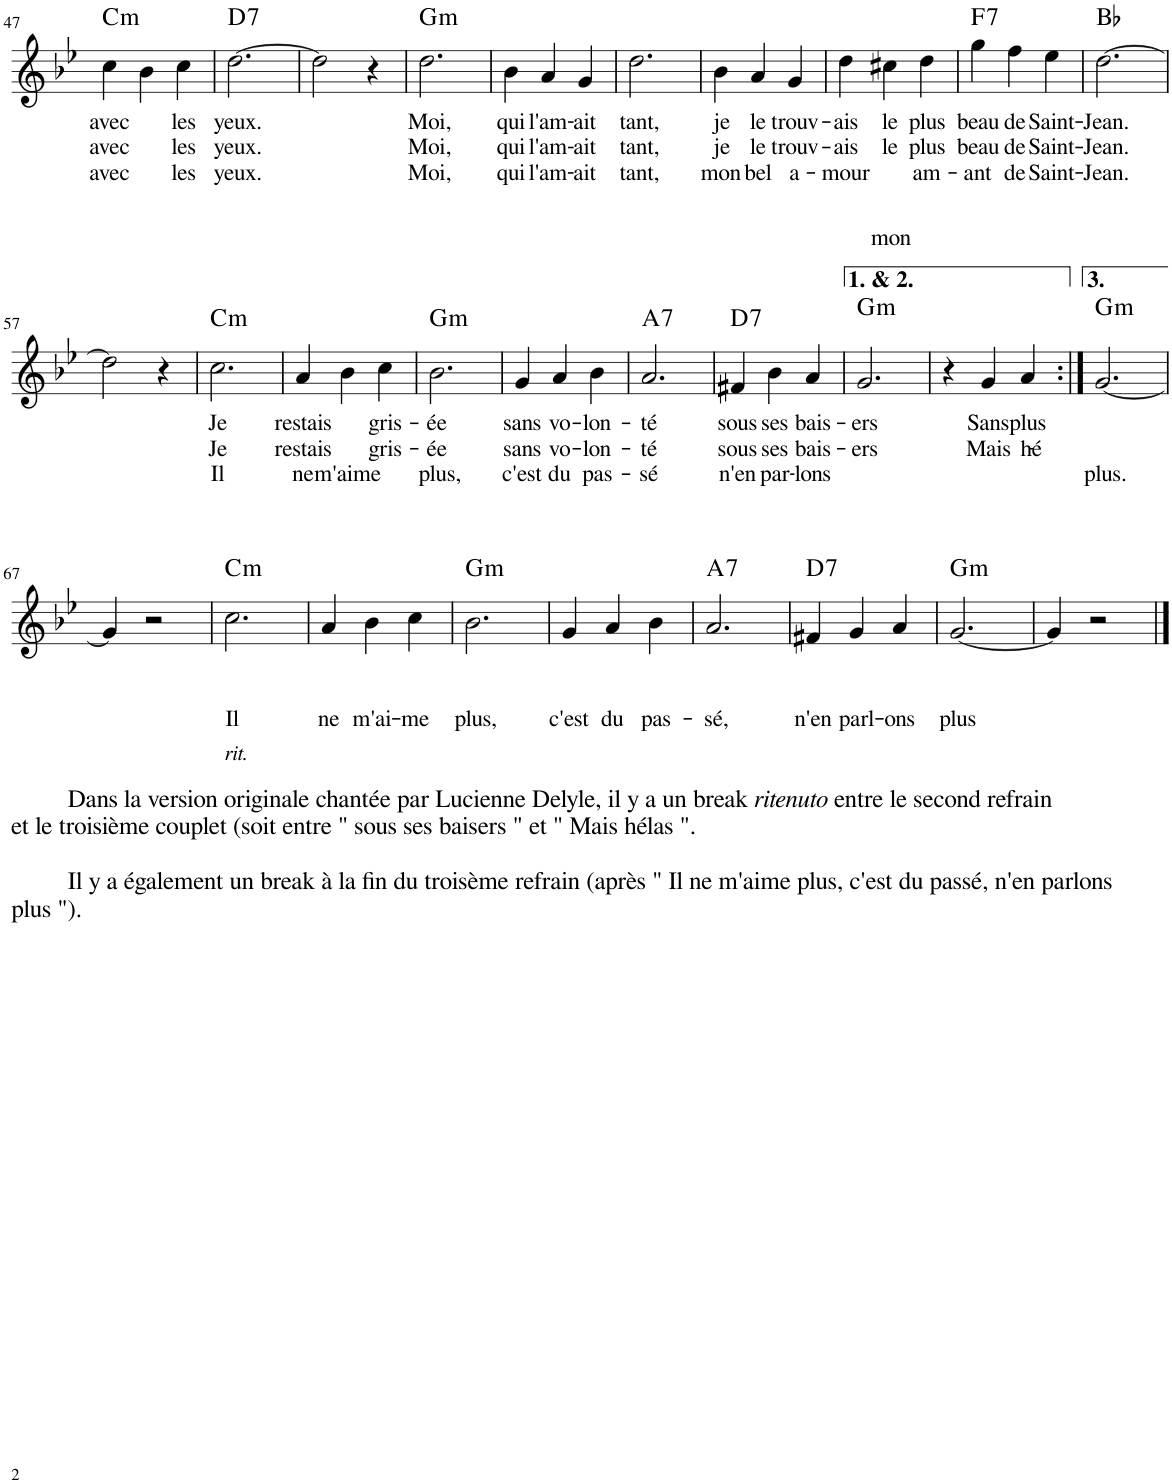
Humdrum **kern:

**kern	**text	**text	**text	**harte
*part1	*part1	*part1	*part1	*part1
*staff1	*staff1	*staff1	*staff1	*
*I"Violin	*	*	*	*
*I'Vln	*	*	*	*
!!LO:PB:g=z
*clefG2	*	*	*	*
*k[b-e-]	*	*	*	*
*M3/4	*	*	*	*
=47	=47	=47	=47	=47
!	!LO:LY:b	!LO:LY:b	!LO:LY:b	!LO:H:kt=m
4cc\	avec	avec	avec	C:min
4b-\	.	.	.	.
!	!LO:LY:b	!LO:LY:b	!LO:LY:b	!
4cc\	les	les	les	.
=48	=48	=48	=48	=48
!	!LO:LY:b	!LO:LY:b	!LO:LY:b	!LO:H:kt=7
[2.dd\	yeux.	yeux.	yeux.	D:7
=49	=49	=49	=49	=49
2dd\]	.	.	.	.
4r	.	.	.	.
=50	=50	=50	=50	=50
!	!LO:LY:b	!LO:LY:b	!LO:LY:b	!LO:H:kt=m
2.dd\	Moi,	Moi,	Moi,	G:min
=51	=51	=51	=51	=51
!	!LO:LY:b	!LO:LY:b	!LO:LY:b	!
4b-\	qui	qui	qui	.
!	!LO:LY:b	!LO:LY:b	!LO:LY:b	!
4a/	l'am-	l'am-	l'am-	.
!	!LO:LY:b	!LO:LY:b	!LO:LY:b	!
4g/	-ait	-ait	-ait	.
=52	=52	=52	=52	=52
!	!LO:LY:b	!LO:LY:b	!LO:LY:b	!
2.dd\	tant,	tant,	tant,	.
=53	=53	=53	=53	=53
!	!LO:LY:b	!LO:LY:b	!LO:LY:b	!
4b-\	je	je	mon	.
!	!LO:LY:b	!LO:LY:b	!LO:LY:b	!
4a/	le	le	bel	.
!	!LO:LY:b	!LO:LY:b	!LO:LY:b	!
4g/	trouv-	trouv-	a-	.
=54	=54	=54	=54	=54
!	!LO:LY:b	!LO:LY:b	!LO:LY:b	!
4dd\	-ais	-ais	-mour	.
!	!LO:LY:b	!LO:LY:b	!LO:LY:b	!
4cc#X\	le	le	mon	.
!	!LO:LY:b	!LO:LY:b	!LO:LY:b	!
4dd\	plus	plus	am-	.
=55	=55	=55	=55	=55
!	!LO:LY:b	!LO:LY:b	!LO:LY:b	!LO:H:kt=7
4gg\	beau	beau	-ant	F:7
!	!LO:LY:b	!LO:LY:b	!LO:LY:b	!
4ff\	de	de	de	.
!	!LO:LY:b	!LO:LY:b	!LO:LY:b	!
4ee-\	Saint-	Saint-	Saint-	.
=56	=56	=56	=56	=56
!	!LO:LY:b	!LO:LY:b	!LO:LY:b	!
[2.dd\	-Jean.	-Jean.	-Jean.	Bb:maj
!!LO:LB:g=z
=57	=57	=57	=57	=57
2dd\]	.	.	.	.
4r	.	.	.	.
=58	=58	=58	=58	=58
!	!LO:LY:b	!LO:LY:b	!LO:LY:b	!LO:H:kt=m
2.cc\	Je	Je	Il	C:min
=59	=59	=59	=59	=59
!	!LO:LY:b	!LO:LY:b	!LO:LY:b	!
4a/	restais	restais	ne	.
!	!	!	!LO:LY:b	!
4b-\	.	.	m'aime	.
!	!LO:LY:b	!LO:LY:b	!	!
4cc\	gris-	gris-	.	.
=60	=60	=60	=60	=60
!	!LO:LY:b	!LO:LY:b	!LO:LY:b	!LO:H:kt=m
2.b-\	-ée	ée	plus,	G:min
=61	=61	=61	=61	=61
!	!LO:LY:b	!LO:LY:b	!LO:LY:b	!
4g/	sans	sans	c'est	.
!	!LO:LY:b	!LO:LY:b	!LO:LY:b	!
4a/	vo-	vo-	du	.
!	!LO:LY:b	!LO:LY:b	!LO:LY:b	!
4b-\	-lon-	-lon-	pas-	.
=62	=62	=62	=62	=62
!	!LO:LY:b	!LO:LY:b	!LO:LY:b	!LO:H:kt=7
2.a/	-té	té	-sé	A:7
=63	=63	=63	=63	=63
!	!LO:LY:b	!LO:LY:b	!LO:LY:b	!LO:H:kt=7
4f#X/	sous	sous	n'en	D:7
!	!LO:LY:b	!LO:LY:b	!LO:LY:b	!
4b-\	ses	ses	par-	.
!	!LO:LY:b	!LO:LY:b	!LO:LY:b	!
4a/	bais-	bais-	-lons	.
=64	=64	=64	=64	=64
!	!LO:LY:b	!LO:LY:b	!	!LO:H:kt=m
2.g/	-ers	-ers	.	G:min
=65	=65	=65	=65	=65
4r	.	.	.	.
!	!LO:LY:b	!LO:LY:b	!	!
4g/	Sans	Mais	.	.
!	!LO:LY:b	!LO:LY:b	!	!
4a/	plus	hé-	.	.
=66:|!	=66:|!	=66:|!	=66:|!	=66:|!
!	!	!	!LO:LY:b	!LO:H:kt=m
[2.g/	.	.	plus.	G:min
!!LO:LB:g=z
=67	=67	=67	=67	=67
4g/]	.	.	.	.
2r	.	.	.	.
=68	=68	=68	=68	=68
!LO:TX:b:i:t=rit.	!	!	!	!
!	!	!	!LO:LY:b	!LO:H:kt=m
2.cc\	.	.	Il	C:min
=69	=69	=69	=69	=69
!	!	!	!LO:LY:b	!
4a/	.	.	ne	.
!	!	!	!LO:LY:b	!
4b-\	.	.	m'ai-	.
!	!	!	!LO:LY:b	!
4cc\	.	.	-me	.
=70	=70	=70	=70	=70
!	!	!	!LO:LY:b	!LO:H:kt=m
2.b-\	.	.	plus,	G:min
=71	=71	=71	=71	=71
!	!	!	!LO:LY:b	!
4g/	.	.	c'est	.
!	!	!	!LO:LY:b	!
4a/	.	.	du	.
!	!	!	!LO:LY:b	!
4b-\	.	.	pas-	.
=72	=72	=72	=72	=72
!	!	!	!LO:LY:b	!LO:H:kt=7
2.a/	.	.	-sé,	A:7
=73	=73	=73	=73	=73
!	!	!	!LO:LY:b	!LO:H:kt=7
4f#X/	.	.	n'en	D:7
!	!	!	!LO:LY:b	!
4g/	.	.	parl-	.
!	!	!	!LO:LY:b	!
4a/	.	.	-ons	.
=74	=74	=74	=74	=74
!	!	!	!LO:LY:b	!LO:H:kt=m
[2.g/	.	.	plus	G:min
=75	=75	=75	=75	=75
4g/]	.	.	.	.
2r	.	.	.	.
==	==	==	==	==
*-	*-	*-	*-	*-
